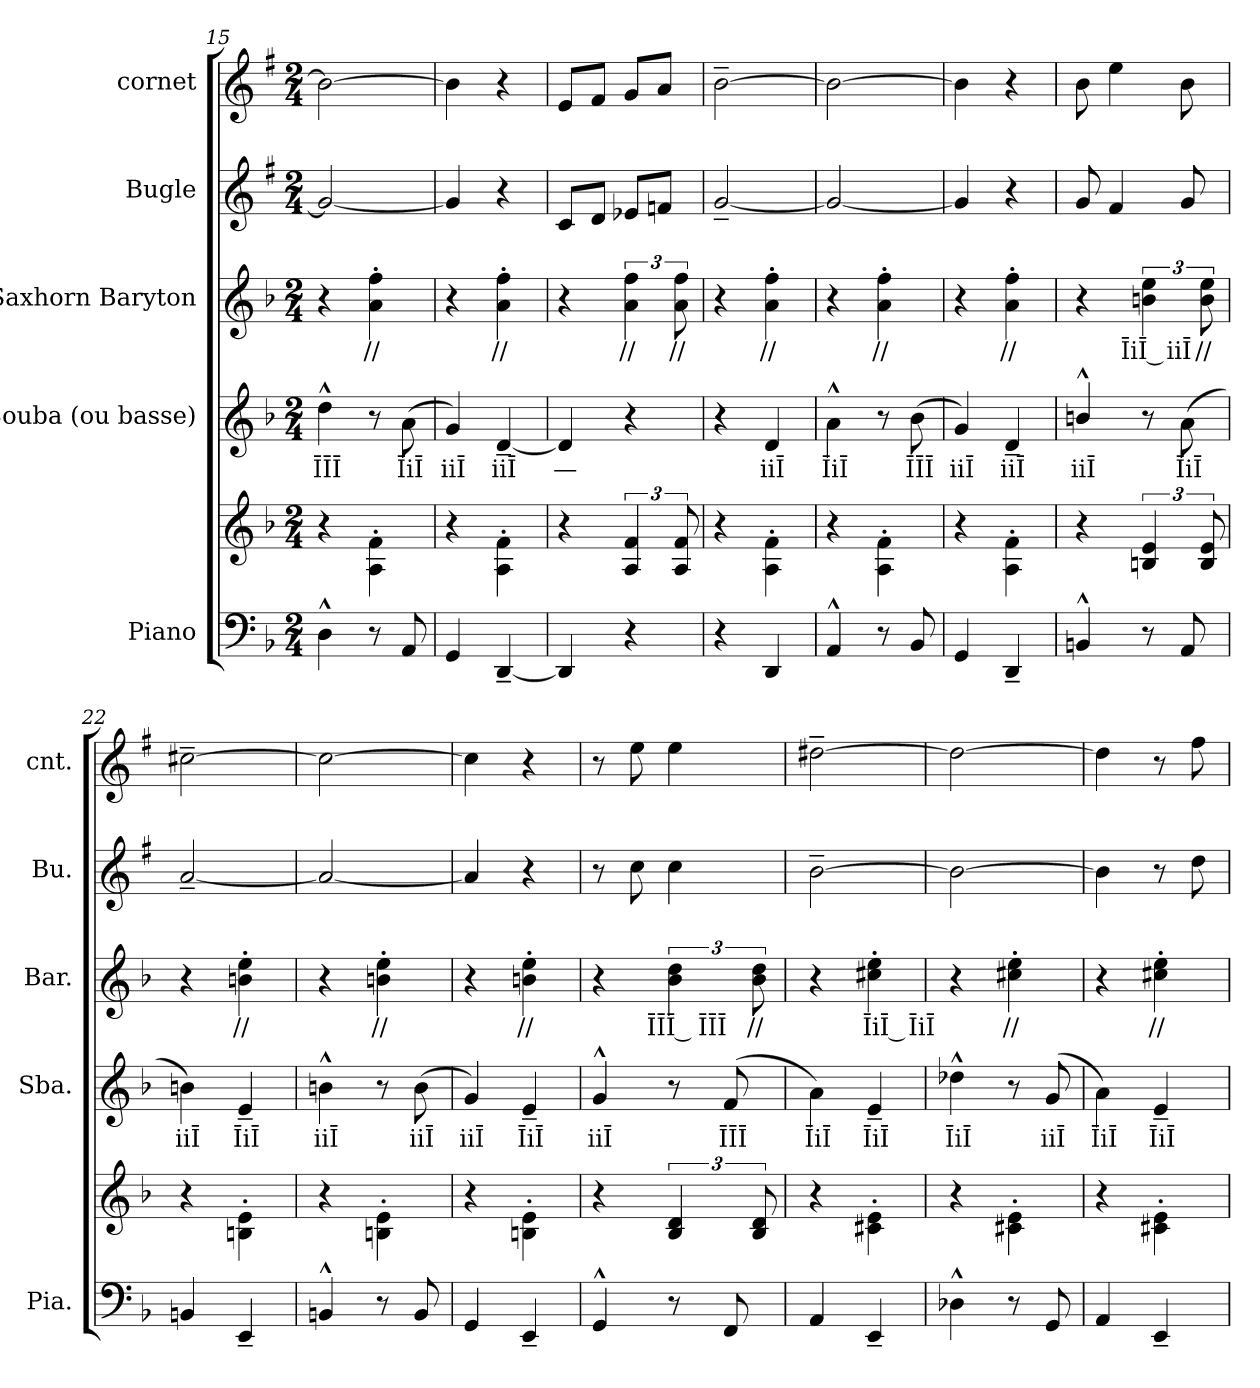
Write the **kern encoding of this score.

**kern	**kern	**kern	**text	**kern	**text	**kern	**kern
*part5	*part5	*part4	*part4	*part3	*part3	*part2	*part1
*staff6	*staff5	*staff4	*staff4	*staff3	*staff3	*staff2	*staff1
*I"Piano	*	*I"Souba (ou basse)	*	*I"Saxhorn Baryton	*	*I"Bugle	*I"cornet
*I'Pia.	*	*I'Sba.	*	*I'Bar.	*	*I'Bu.	*I'cnt.
*clefF4	*clefG2	*clefG2	*	*clefG2	*	*clefG2	*clefG2
*	*	*ITrd15c26	*	*ITrd8c14	*	*ITrd1c2	*ITrd1c2
*k[b-]	*k[b-]	*k[b-]	*	*k[b-]	*	*k[b-]	*k[b-]
*M2/4	*M2/4	*M2/4	*	*M2/4	*	*M2/4	*M2/4
=15	=15	=15	=15	=15	=15	=15	=15
!	!	!	!LO:LY:b	!	!	!	!
4D^^\	4r	4D^^\	ĪĪĪ	4r	.	2f/_	2a\_
!	!	!	!	!	!LO:LY:b	!	!
8r	4A\' 4f\'	8r	.	4A\' 4f\'	//	.	.
!	!	!	!LO:LY:b	!	!	!	!
8AA/	.	(>8AA\	ĪiĪ	.	.	.	.
=16	=16	=16	=16	=16	=16	=16	=16
!	!	!	!LO:LY:b	!	!	!	!
4GG/	4r	4GG/)	iiĪ	4r	.	4f/]	4a\]
!	!	!	!LO:LY:b	!	!LO:LY:b	!	!
[4DD~/	4A\' 4f\'	[4DD~/	iiĪ	4A\' 4f\'	//	4r	4r
=17	=17	=17	=17	=17	=17	=17	=17
!	!	!	!LO:LY:b	!	!	!	!
4DD/]	4r	4DD/]	—	4r	.	8B-/L	8d/L
.	.	.	.	.	.	8c/J	8e/J
!	!	!	!	!	!LO:LY:b	!	!
4r	6A/ 6f/	4r	.	6A\ 6f\	//	8d-X/L	8f/L
.	.	.	.	.	.	8e-X/J	8g/J
!	!	!	!	!	!LO:LY:b	!	!
.	12A/ 12f/	.	.	12A\ 12f\	//	.	.
!!LO:PB:g=z
=18	=18	=18	=18	=18	=18	=18	=18
4r	4r	4r	.	4r	.	[2f~/	[2a~\
!	!	!	!LO:LY:b	!	!LO:LY:b	!	!
4DD/	4A\' 4f\'	4DD/	iiĪ	4A\' 4f\'	//	.	.
=19	=19	=19	=19	=19	=19	=19	=19
!	!	!	!LO:LY:b	!	!	!	!
4AA^^/	4r	4AA^^\	ĪiĪ	4r	.	2f/_	2a\_
!	!	!	!	!	!LO:LY:b	!	!
8r	4A\' 4f\'	8r	.	4A\' 4f\'	//	.	.
!	!	!	!LO:LY:b	!	!	!	!
8BB-/	.	(>8BB-\	ĪĪĪ	.	.	.	.
=20	=20	=20	=20	=20	=20	=20	=20
!	!	!	!LO:LY:b	!	!	!	!
4GG/	4r	4GG/)	iiĪ	4r	.	4f/]	4a\]
!	!	!	!LO:LY:b	!	!LO:LY:b	!	!
4DD~/	4A\' 4f\'	4DD~/	iiĪ	4A\' 4f\'	//	4r	4r
=21	=21	=21	=21	=21	=21	=21	=21
!	!	!	!LO:LY:b	!	!	!	!
4BBn^^/	4r	4BBn^^/	iiĪ	4r	.	8f/	8a\
.	.	.	.	.	.	4e/	4dd\
!	!	!	!	!	!LO:LY:b	!	!
8r	6Bn/ 6e/	8r	.	6Bn\ 6e\	ĪiĪ iiĪ	.	.
!	!	!	!LO:LY:b	!	!	!	!
8AA/	.	(>8AA\	ĪiĪ	.	.	8f/	8a\
!	!	!	!	!	!LO:LY:b	!	!
.	12B/ 12e/	.	.	12B\ 12e\	//	.	.
=22	=22	=22	=22	=22	=22	=22	=22
!	!	!	!LO:LY:b	!	!	!	!
4BBn/	4r	4BBn\)	iiĪ	4r	.	[2g~/	[2bn~\
!	!	!	!LO:LY:b	!	!LO:LY:b	!	!
4EE~/	4Bn\' 4e\'	4EE~/	ĪiĪ	4Bn\' 4e\'	//	.	.
=23	=23	=23	=23	=23	=23	=23	=23
!	!	!	!LO:LY:b	!	!	!	!
4BBn^^/	4r	4BBn^^\	iiĪ	4r	.	2g/_	2b\_
!	!	!	!	!	!LO:LY:b	!	!
8r	4Bn\' 4e\'	8r	.	4Bn\' 4e\'	//	.	.
!	!	!	!LO:LY:b	!	!	!	!
8BB/	.	(>8BB\	iiĪ	.	.	.	.
=24	=24	=24	=24	=24	=24	=24	=24
!	!	!	!LO:LY:b	!	!	!	!
4GG/	4r	4GG/)	iiĪ	4r	.	4g/]	4b\]
!	!	!	!LO:LY:b	!	!LO:LY:b	!	!
4EE~/	4Bn\' 4e\'	4EE~/	ĪiĪ	4Bn\' 4e\'	//	4r	4r
=25	=25	=25	=25	=25	=25	=25	=25
!	!	!	!LO:LY:b	!	!	!	!
4GG^^/	4r	4GG^^/	iiĪ	4r	.	8r	8r
.	.	.	.	.	.	8b-\	8dd\
!	!	!	!	!	!LO:LY:b	!	!
8r	6B-/ 6d/	8r	.	6B-\ 6d\	ĪĪĪ ĪĪĪ	4b-\	4dd\
!	!	!	!LO:LY:b	!	!	!	!
8FF/	.	(<8FF/	ĪĪĪ	.	.	.	.
!	!	!	!	!	!LO:LY:b	!	!
.	12B-/ 12d/	.	.	12B-\ 12d\	//	.	.
=26	=26	=26	=26	=26	=26	=26	=26
!	!	!	!LO:LY:b	!	!	!	!
4AA/	4r	4AA\)	ĪiĪ	4r	.	[2a~\	[2cc#X~\
!	!	!	!LO:LY:b	!	!LO:LY:b	!	!
4EE~/	4c#X\' 4e\'	4EE~/	ĪiĪ	4c#X\' 4e\'	ĪiĪ ĪiĪ	.	.
=27	=27	=27	=27	=27	=27	=27	=27
!	!	!	!LO:LY:b	!	!	!	!
4D-X^^\	4r	4D-X^^\	ĪiĪ	4r	.	2a\_	2cc#\_
!	!	!	!	!	!LO:LY:b	!	!
8r	4c#X\' 4e\'	8r	.	4c#X\' 4e\'	//	.	.
!	!	!	!LO:LY:b	!	!	!	!
8GG/	.	(<8GG/	iiĪ	.	.	.	.
!!LO:LB:g=z
=28	=28	=28	=28	=28	=28	=28	=28
!	!	!	!LO:LY:b	!	!	!	!
4AA/	4r	4AA\)	ĪiĪ	4r	.	4a\]	4cc#\]
!	!	!	!LO:LY:b	!	!LO:LY:b	!	!
4EE~/	4c#X\' 4e\'	4EE~/	ĪiĪ	4c#X\' 4e\'	//	8r	8r
.	.	.	.	.	.	8cc\	8ee\
=	=	=	=	=	=	=	=
*-	*-	*-	*-	*-	*-	*-	*-
